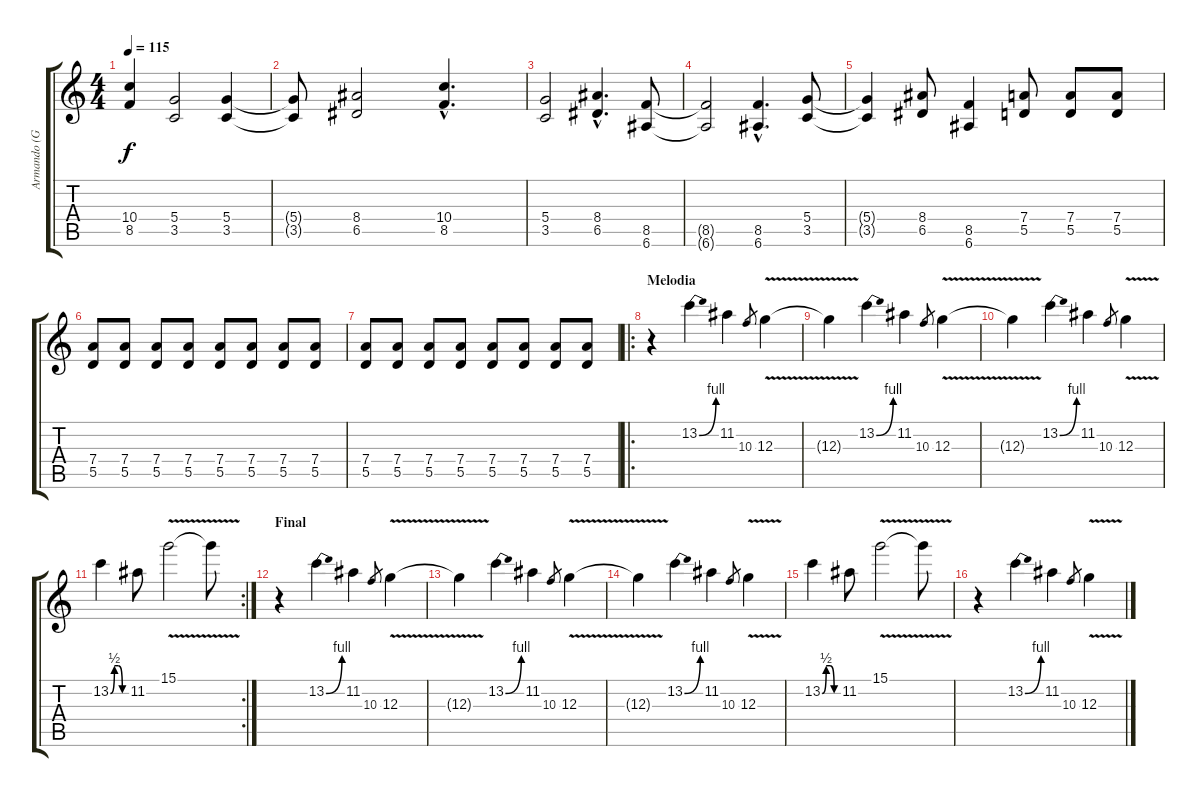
\track ("Armando (Guitarra)" "Armando (G") {instrument distortionguitar}
\staff {score tabs}
\tuning (E4 B3 G3 D3 A2 E2) {hide}
\ts (4 4)
\tempo 115
\clef g2
\ks c
(10.4{t} 8.5{t}).4{dy f} (5.4 3.5).2 (5.4 3.5).4 |
(5.4{t} 3.5{t}).8 (8.4 6.5).2 (10.4{hac} 8.5{hac}).4{d} |
(5.4 3.5).2 (8.4{hac} 6.5{hac}).4{d} (8.5 6.6).8 |
(8.5{t} 6.6{t}).2 (8.5{hac} 6.6{hac}).4{d} (5.4 3.5).8 |
(5.4{t} 3.5{t}).4 (8.4 6.5).8 (8.5 6.6).4 (7.4 5.5).8 (7.4 5.5).8 (7.4 5.5).8 |
(7.4 5.5).8 (7.4 5.5).8 (7.4 5.5).8 (7.4 5.5).8 (7.4 5.5).8 (7.4 5.5).8 (7.4 5.5).8 (7.4 5.5).8 |
(7.4 5.5).8 (7.4 5.5).8 (7.4 5.5).8 (7.4 5.5).8 (7.4 5.5).8 (7.4 5.5).8 (7.4 5.5).8 (7.4 5.5).8 |
\ro
\section ("" "Melodia")
r.4 13.2{be (bend 0 0 60 4)}.4 11.2.4 10.3.8{gr} 12.3{v}.4 |
12.3{t}.4 13.2{be (bend 0 0 60 4)}.4 11.2.4 10.3.8{gr} 12.3{v}.4 |
12.3{t}.4 13.2{be (bend 0 0 60 4)}.4 11.2.4 10.3.8{gr} 12.3{v}.4 |
\rc 2
13.2{be (custom 0 0 15 2 30 2 45 0 60 0)}.4 11.2.8 15.1{v}.2 15.1{t}.8 |
\section ("" "Final")
r.4 13.2{be (bend 0 0 60 4)}.4 11.2.4 10.3.8{gr} 12.3{v}.4 |
12.3{t}.4 13.2{be (bend 0 0 60 4)}.4 11.2.4 10.3.8{gr} 12.3{v}.4 |
12.3{t}.4 13.2{be (bend 0 0 60 4)}.4 11.2.4 10.3.8{gr} 12.3{v}.4 |
13.2{be (custom 0 0 15 2 30 2 45 0 60 0)}.4 11.2.8 15.1{v}.2 15.1{t}.8 |
r.4 13.2{be (bend 0 0 60 4)}.4 11.2.4 10.3.8{gr} 12.3{v}.4
